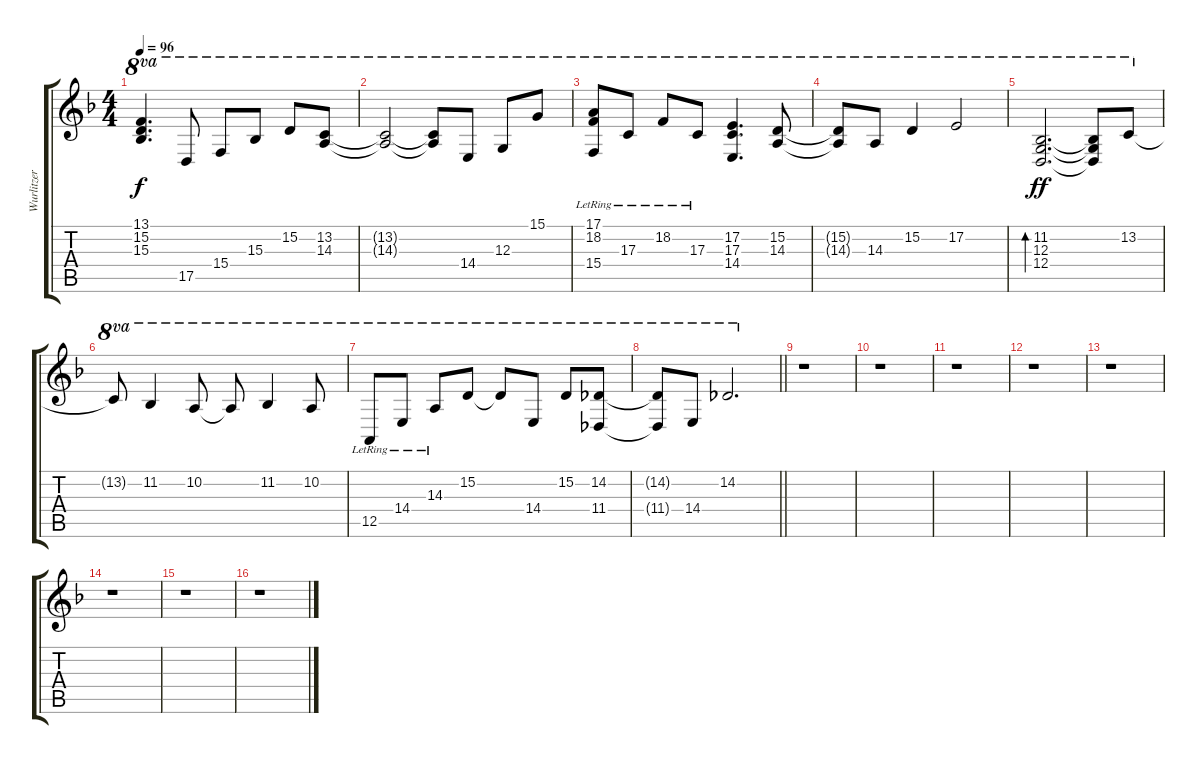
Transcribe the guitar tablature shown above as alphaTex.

\track ("Wurlitzer - Nick Nasmyth" "Wurlitzer ") {instrument electricpiano2}
\staff {score tabs}
\tuning (E4 B3 G3 D3 A2 E2) {hide}
\ts (4 4)
\tempo 96
\clef g2
\ks f
(13.1 15.2 15.3).4{d ot 8va dy f} 17.5.8{ot 8va} 15.4.8{ot 8va} 15.3.8{ot 8va} 15.2.8{ot 8va} (13.2 14.3).8{ot 8va} |
(13.2{t} 14.3{t}).2{ot 8va} (13.2{t} 14.3{t}).8{ot 8va} 14.4.8{ot 8va} 12.3.8{ot 8va} 15.1.8{ot 8va} |
(17.1{lr} 18.2{lr} 15.4{lr}).8{ot 8va} 17.3{lr}.8{ot 8va} 18.2{lr}.8{ot 8va} 17.3{lr}.8{ot 8va} (17.2 17.3 14.4).4{d ot 8va} (15.2 14.3).8{ot 8va} |
(15.2{t} 14.3{t}).8{ot 8va} 14.3.8{ot 8va} 15.2.4{ot 8va} 17.2.2{ot 8va} |
(11.2 12.3 12.4).2{d bd 30 ot 8va dy ff} (11.2{t} 12.3{t} 12.4{t}).8{ot 8va} 13.2.8{ot 8va} |
13.2{t}.8{ot 8va} 11.2.4{ot 8va} 10.2.8{ot 8va} 10.2{t}.8{ot 8va} 11.2.4{ot 8va} 10.2.8{ot 8va} |
12.5{lr}.8{ot 8va} 14.4{lr}.8{ot 8va} 14.3{lr}.8{ot 8va} 15.2.8{ot 8va} 15.2{t}.8{ot 8va} 14.4.8{ot 8va} 15.2.8{ot 8va} (14.2 11.4).8{ot 8va} |
\barLineRight lightlight
(14.2{t} 11.4{t}).8{ot 8va} 14.4.8{ot 8va} 14.2.2{d ot 8va} |
r.1 |
r.1 |
r.1 |
r.1 |
r.1 |
r.1 |
r.1 |
r.1
